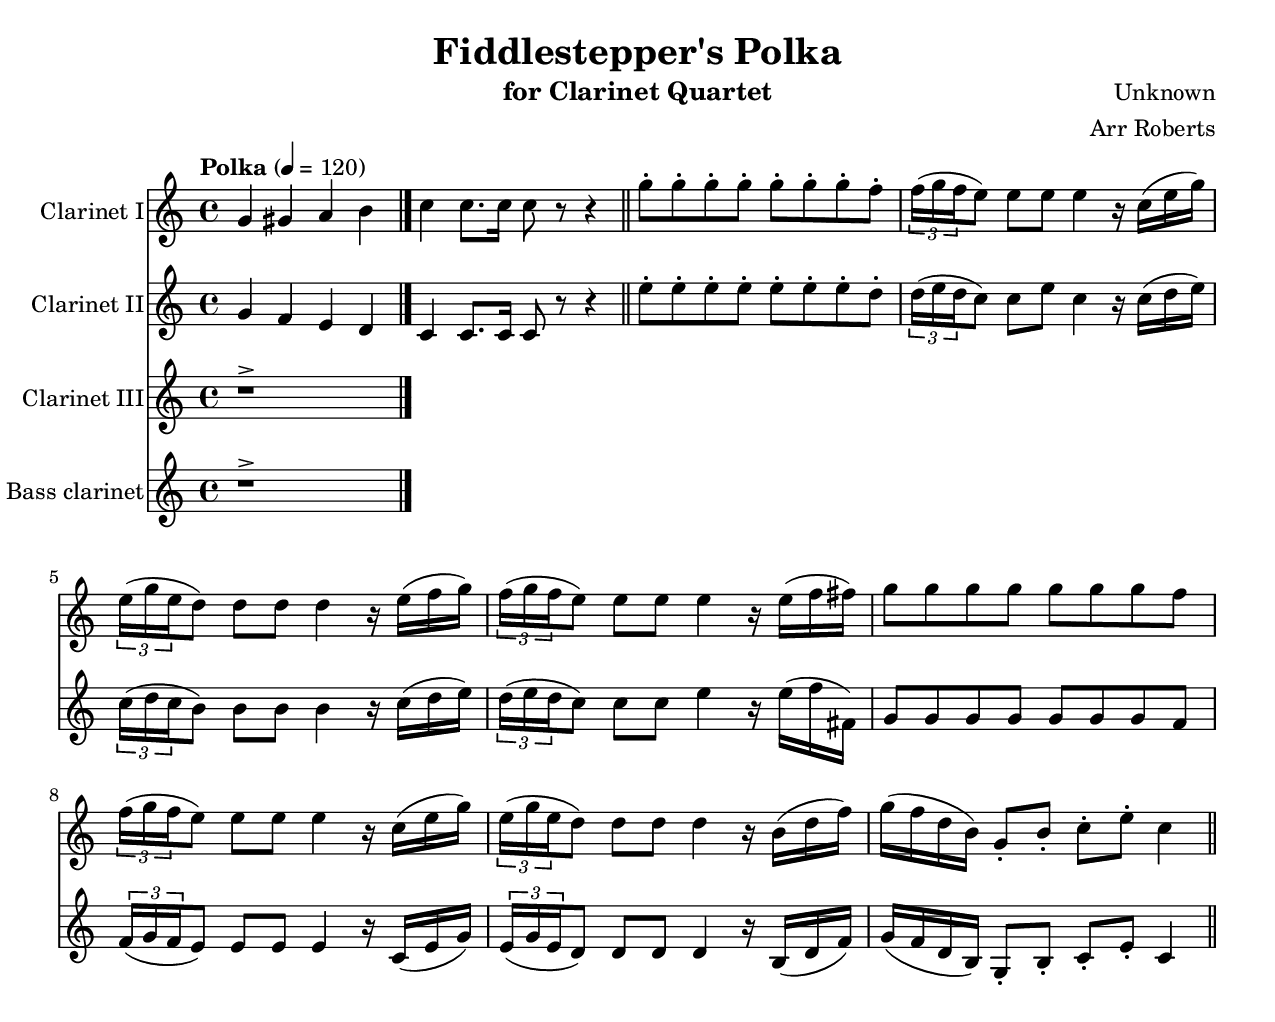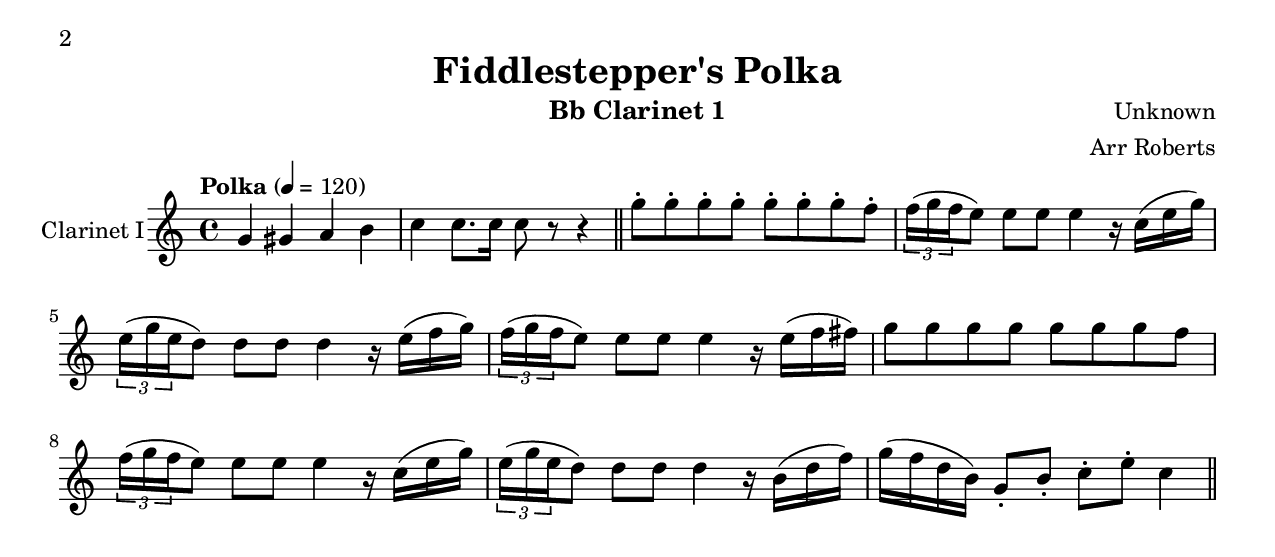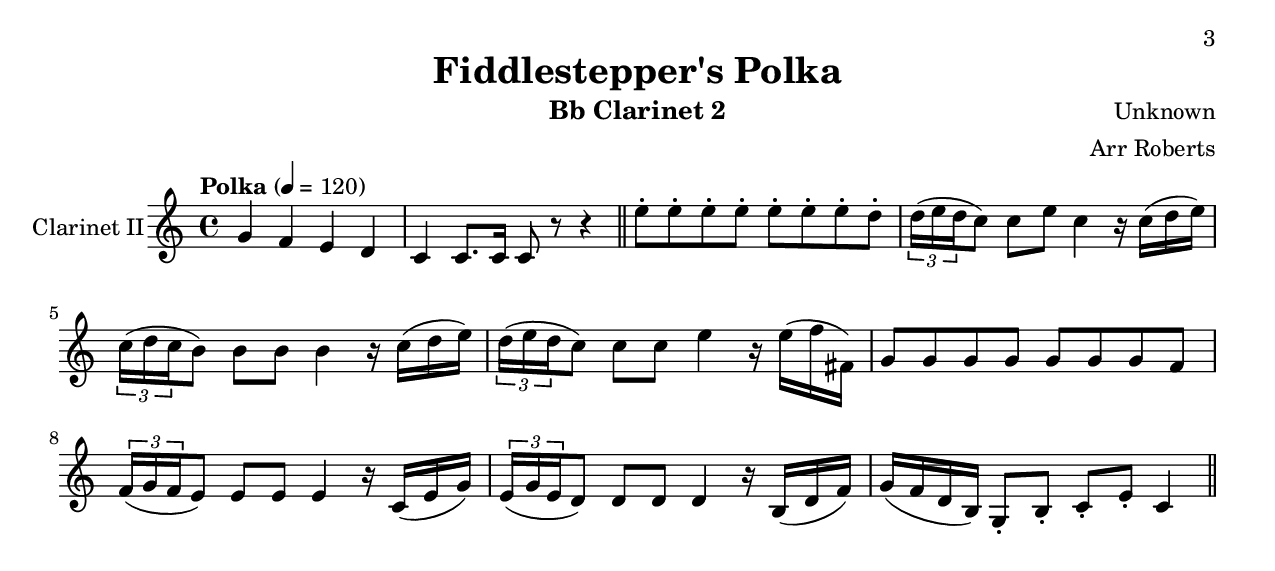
\version "2.16.0"
\include "english.ly"

\paper {
  #(set-paper-size "letter")
}

global = {
  \key c \major
  \time 4/4
  \tempo "Polka" 4=120
  \set Score.markFormatter = #format-mark-box-alphabet
}

scoreAClarinetI = \relative c'' {
    \global
    \transposition c'

    g4 gs4 a b | 
    c4 c8. c16 c8 r8 r4 \bar "||" |

    % First theme
    g'8-. g-. g-. g-. g-. g-. g-. f-. |
    \times 2/3 { f16( g f } e8) e e e4 r16 c16( e g) |
    \times 2/3 { e16( g e } d8) d d d4 r16 e16( f g) |
    \times 2/3 { f16( g f } e8) e e e4 r16 e16( f fs) |

    g8 g g g g g g f |
    \times 2/3 { f16( g f } e8) e e e4 r16 c16( e g) |
    \times 2/3 { e16( g e } d8) d d d4 r16 b16( d f) |
    g16( f d b)  g8-. b8-. c8-. e8-. c4 \bar "||" |

    % First chorus


}


scoreAClarinetII = \relative c'' {
    \global
    \transposition c'

    g4 f4 e4 d4 |
    c4 c8. c16 c8 r8 r4 \bar "||" |

    % First theme
    e'8-. e-. e-. e-. e-. e-. e-. d-. |
    \times 2/3 { d16( e d } c8) c e c4 r16 c16( d e) |
    \times 2/3 { c16( d c } b8) b b b4 r16 c16( d e) |
    \times 2/3 { d16( e d } c8) c c e4 r16 e16( f fs,) |

    g8 g g g g g g f |
    \times 2/3 { f16( g f } e8) e e e4 r16 c16( e g) |
    \times 2/3 { e16( g e } d8) d d d4 r16 b16( d f) |
    g16( f d b)  g8-. b8-. c8-. e8-. c4 \bar "||" |
}



scoreAClarinetIII = \relative c'' {
    \global
    \transposition c'

    r1-> \bar "|."
}



scoreABassClarinet = \relative c' {
    \global
    \transposition c'

    r1-> \bar "|."
}


scoreAClarinetIPart = \new Staff \with {
  instrumentName = "Clarinet I"
  midiInstrument = "clarinet"
} \scoreAClarinetI

scoreAClarinetIIPart = \new Staff \with {
  instrumentName = "Clarinet II"
  midiInstrument = "clarinet"
} \scoreAClarinetII

scoreAClarinetIIIPart = \new Staff \with {
  instrumentName = "Clarinet III"
  midiInstrument = "clarinet"
} \scoreAClarinetIII

scoreABassClarinetPart = \new Staff \with {
  instrumentName = "Bass clarinet"
  midiInstrument = "clarinet"
} \scoreABassClarinet

\bookpart { 
    \header {
      title = "Fiddlestepper's Polka"
      instrument = "for Clarinet Quartet"
      composer = "Unknown"
      arranger = "Arr Roberts"
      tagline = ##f
    }
    
    \score {
      <<
        \scoreAClarinetIPart
        \scoreAClarinetIIPart
        \scoreAClarinetIIIPart
        \scoreABassClarinetPart
      >>
      \layout { }
      \midi { }
    }
}

\paper {
    raggied-bottom = ##t
}

\bookpart {
   \header {
      title = "Fiddlestepper's Polka"
      instrument = "Bb Clarinet 1"
      composer = "Unknown"
      arranger = "Arr Roberts"
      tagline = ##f
    }
    \score { \scoreAClarinetIPart }
}


\bookpart {
   \header {
      title = "Fiddlestepper's Polka"
      instrument = "Bb Clarinet 2"
      composer = "Unknown"
      arranger = "Arr Roberts"
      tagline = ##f
    }
    \score { \scoreAClarinetIIPart }
}

\bookpart {
   \header {
      title = "Fiddlestepper's Polka"
      instrument = "Bb Clarinet 3"
      composer = "Unknown"
      arranger = "Arr Roberts"
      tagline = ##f
    }
    \score { \scoreAClarinetIIIPart }
}

\bookpart {
   \header {
      title = "Fiddlestepper's Polka"
      instrument = "Bass Clarinet"
      composer = "Unknown"
      arranger = "Arr Roberts"
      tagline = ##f
    }
    \score { \scoreABassClarinetPart }
}
